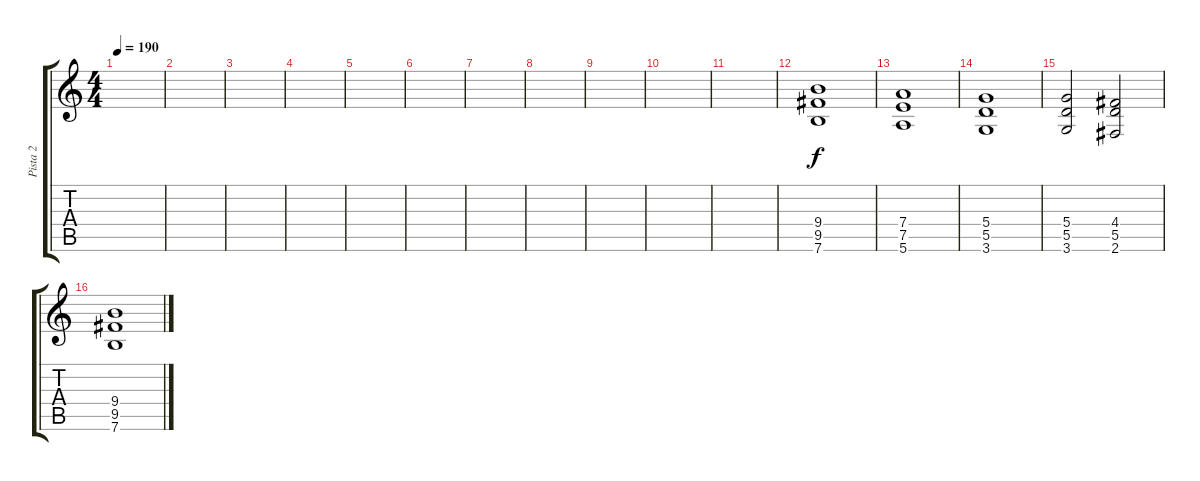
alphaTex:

\track ("Pista 2" "Pista 2") {instrument distortionguitar}
\staff {score tabs}
\tuning (E4 B3 G3 D3 A2 E2) {hide}
\ts (4 4)
\tempo 190
\clef g2
\ks c
|
|
|
|
|
|
|
|
|
|
|
(9.4 9.5 7.6).1 |
(7.4 7.5 5.6).1 |
(5.4 5.5 3.6).1 |
(5.4 5.5 3.6).2 (4.4 5.5 2.6).2 |
(9.4 9.5 7.6).1
